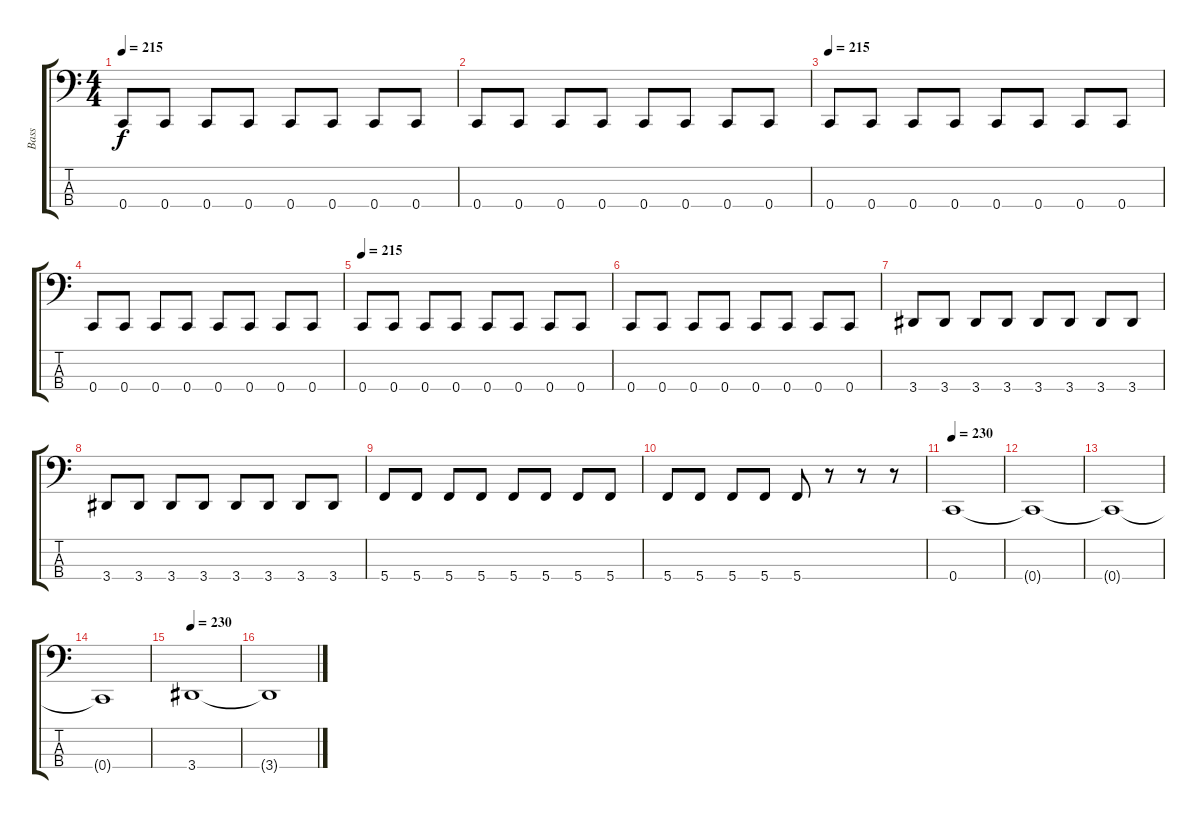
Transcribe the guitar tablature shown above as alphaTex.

\track ("Bass" "Bass") {instrument electricbasspick}
\staff {score tabs}
\tuning (F2 C2 G1 C1) {hide}
\ts (4 4)
\tempo 215
\clef f4
\ks c
0.4.8{dy f} 0.4.8 0.4.8 0.4.8 0.4.8 0.4.8 0.4.8 0.4.8 |
0.4.8 0.4.8 0.4.8 0.4.8 0.4.8 0.4.8 0.4.8 0.4.8 |
\tempo 215
0.4.8 0.4.8 0.4.8 0.4.8 0.4.8 0.4.8 0.4.8 0.4.8 |
0.4.8 0.4.8 0.4.8 0.4.8 0.4.8 0.4.8 0.4.8 0.4.8 |
\tempo 215
0.4.8 0.4.8 0.4.8 0.4.8 0.4.8 0.4.8 0.4.8 0.4.8 |
0.4.8 0.4.8 0.4.8 0.4.8 0.4.8 0.4.8 0.4.8 0.4.8 |
3.4.8 3.4.8 3.4.8 3.4.8 3.4.8 3.4.8 3.4.8 3.4.8 |
3.4.8 3.4.8 3.4.8 3.4.8 3.4.8 3.4.8 3.4.8 3.4.8 |
5.4.8 5.4.8 5.4.8 5.4.8 5.4.8 5.4.8 5.4.8 5.4.8 |
5.4.8 5.4.8 5.4.8 5.4.8 5.4.8 r.8 r.8 r.8 |
\tempo 230
0.4.1 |
0.4{t}.1 |
0.4{t}.1 |
0.4{t}.1 |
\tempo 230
3.4.1 |
3.4{t}.1
